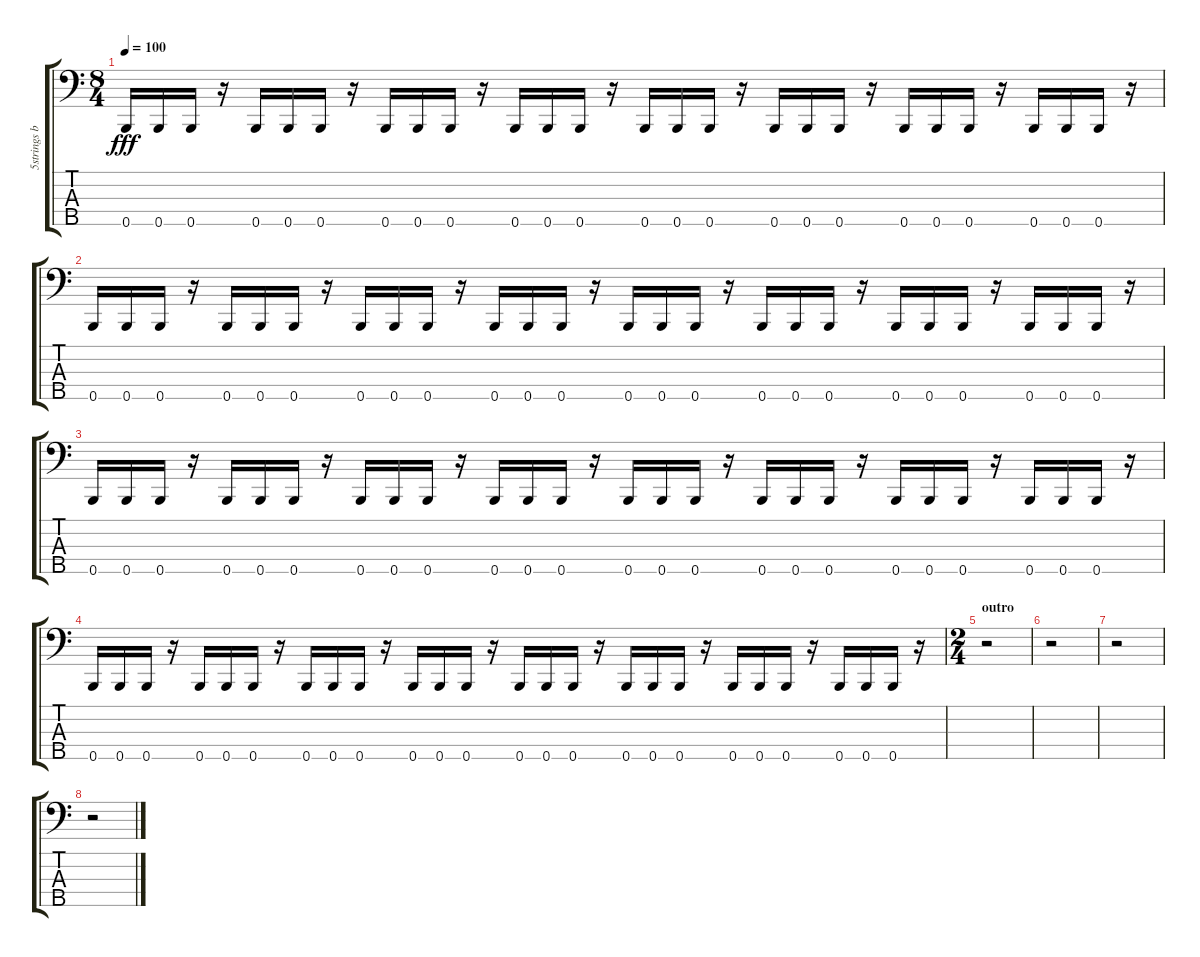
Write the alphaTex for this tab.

\track ("5strings bass" "5strings b") {instrument electricbasspick}
\staff {score tabs}
\tuning (Ab2 E2 B1 Gb1 B0) {hide}
\ts (8 4)
\tempo 100
\clef f4
\ks c
0.5.16{dy fff} 0.5.16 0.5.16 r.16 0.5.16 0.5.16 0.5.16 r.16 0.5.16 0.5.16 0.5.16 r.16 0.5.16 0.5.16 0.5.16 r.16 0.5.16 0.5.16 0.5.16 r.16 0.5.16 0.5.16 0.5.16 r.16 0.5.16 0.5.16 0.5.16 r.16 0.5.16 0.5.16 0.5.16 r.16 |
0.5.16{volume 12} 0.5.16 0.5.16 r.16 0.5.16 0.5.16 0.5.16 r.16 0.5.16 0.5.16 0.5.16 r.16 0.5.16 0.5.16 0.5.16 r.16 0.5.16 0.5.16 0.5.16 r.16 0.5.16 0.5.16 0.5.16 r.16 0.5.16 0.5.16 0.5.16 r.16 0.5.16 0.5.16 0.5.16 r.16 |
0.5.16{volume 8} 0.5.16 0.5.16 r.16 0.5.16 0.5.16 0.5.16 r.16 0.5.16 0.5.16 0.5.16 r.16 0.5.16 0.5.16 0.5.16 r.16 0.5.16 0.5.16 0.5.16 r.16 0.5.16 0.5.16 0.5.16 r.16 0.5.16 0.5.16 0.5.16 r.16 0.5.16 0.5.16 0.5.16 r.16 |
0.5.16{volume 3} 0.5.16 0.5.16 r.16 0.5.16 0.5.16 0.5.16 r.16 0.5.16 0.5.16 0.5.16 r.16 0.5.16 0.5.16 0.5.16 r.16 0.5.16 0.5.16 0.5.16 r.16 0.5.16 0.5.16 0.5.16 r.16 0.5.16 0.5.16 0.5.16 r.16 0.5.16 0.5.16 0.5.16 r.16 |
\ts (2 4)
\section ("" "outro")
r.2 |
r.2 |
r.2 |
r.2
